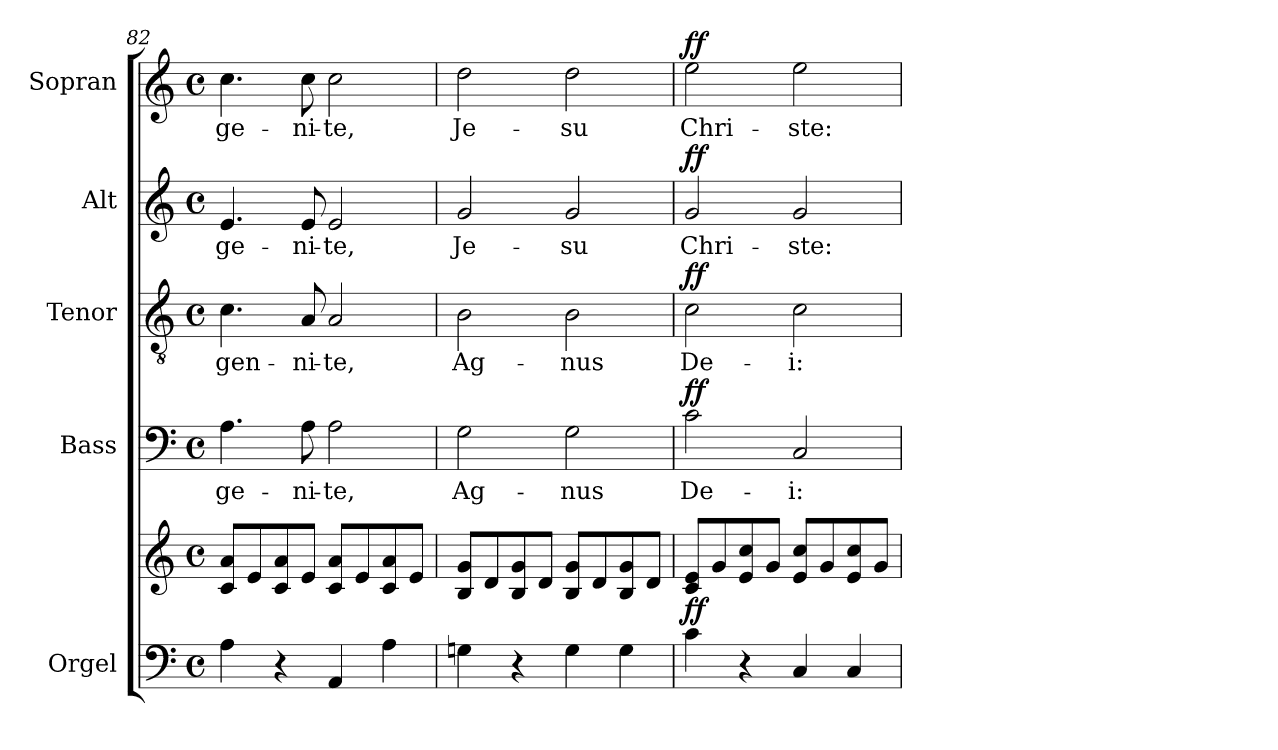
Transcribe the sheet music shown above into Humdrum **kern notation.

**kern	**kern	**dynam	**kern	**text	**dynam	**kern	**text	**dynam	**kern	**text	**dynam	**kern	**text	**dynam
*part5	*part5	*part5	*part4	*part4	*part4	*part3	*part3	*part3	*part2	*part2	*part2	*part1	*part1	*part1
*staff6	*staff5	*staff5/6	*staff4	*staff4	*staff4	*staff3	*staff3	*staff3	*staff2	*staff2	*staff2	*staff1	*staff1	*staff1
*I"Orgel	*	*	*I"Bass	*	*	*I"Tenor	*	*	*I"Alt	*	*	*I"Sopran	*	*
*I'Org.	*	*	*I'B.	*	*	*I'T.	*	*	*I'A.	*	*	*I'S.	*	*
*clefF4	*clefG2	*	*clefF4	*	*	*clefGv2	*	*	*clefG2	*	*	*clefG2	*	*
*k[]	*k[]	*	*k[]	*	*	*k[]	*	*	*k[]	*	*	*k[]	*	*
*C:	*C:	*	*C:	*	*	*C:	*	*	*C:	*	*	*C:	*	*
*M4/4	*M4/4	*	*M4/4	*	*	*M4/4	*	*	*M4/4	*	*	*M4/4	*	*
*met(c)	*met(c)	*	*met(c)	*	*	*met(c)	*	*	*met(c)	*	*	*met(c)	*	*
=82	=82	=82	=82	=82	=82	=82	=82	=82	=82	=82	=82	=82	=82	=82
!	!	!	!	!LO:LY:b	!	!	!LO:LY:b	!	!	!LO:LY:b	!	!	!LO:LY:b	!
4A\	8c/ 8a/L	.	4.A\	-ge-	.	4.c\	-gen-	.	4.e/	-ge-	.	4.cc\	-ge-	.
.	8e/	.	.	.	.	.	.	.	.	.	.	.	.	.
4r	8c/ 8a/	.	.	.	.	.	.	.	.	.	.	.	.	.
!	!	!	!	!LO:LY:b	!	!	!LO:LY:b	!	!	!LO:LY:b	!	!	!LO:LY:b	!
.	8e/J	.	8A\	-ni-	.	8A/	-ni-	.	8e/	-ni-	.	8cc\	-ni-	.
!	!	!	!	!LO:LY:b	!	!	!LO:LY:b	!	!	!LO:LY:b	!	!	!LO:LY:b	!
4AA/	8c/ 8a/L	.	2A\	-te,	.	2A/	-te,	.	2e/	-te,	.	2cc\	-te,	.
.	8e/	.	.	.	.	.	.	.	.	.	.	.	.	.
4A\	8c/ 8a/	.	.	.	.	.	.	.	.	.	.	.	.	.
.	8e/J	.	.	.	.	.	.	.	.	.	.	.	.	.
=83	=83	=83	=83	=83	=83	=83	=83	=83	=83	=83	=83	=83	=83	=83
!	!	!	!	!LO:LY:b	!	!	!LO:LY:b	!	!	!LO:LY:b	!	!	!LO:LY:b	!
4Gn\	8B/ 8g/L	.	2G\	Ag-	.	2B\	Ag-	.	2g/	Je-	.	2dd\	Je-	.
.	8d/	.	.	.	.	.	.	.	.	.	.	.	.	.
4r	8B/ 8g/	.	.	.	.	.	.	.	.	.	.	.	.	.
.	8d/J	.	.	.	.	.	.	.	.	.	.	.	.	.
!	!	!	!	!LO:LY:b	!	!	!LO:LY:b	!	!	!LO:LY:b	!	!	!LO:LY:b	!
4G\	8B/ 8g/L	.	2G\	-nus	.	2B\	-nus	.	2g/	-su	.	2dd\	-su	.
.	8d/	.	.	.	.	.	.	.	.	.	.	.	.	.
4G\	8B/ 8g/	.	.	.	.	.	.	.	.	.	.	.	.	.
.	8d/J	.	.	.	.	.	.	.	.	.	.	.	.	.
!!LO:PB:g=z
=84	=84	=84	=84	=84	=84	=84	=84	=84	=84	=84	=84	=84	=84	=84
!	!	!LO:DY:b	!	!LO:LY:b	!LO:DY:a	!	!LO:LY:b	!LO:DY:a	!	!LO:LY:b	!LO:DY:a	!	!LO:LY:b	!LO:DY:a
4c\	8c/ 8e/L	ff	2c\	De-	ff	2c\	De-	ff	2g/	Chri-	ff	2ee\	Chri-	ff
.	8g/	.	.	.	.	.	.	.	.	.	.	.	.	.
4r	8e/ 8cc/	.	.	.	.	.	.	.	.	.	.	.	.	.
.	8g/J	.	.	.	.	.	.	.	.	.	.	.	.	.
!	!	!	!	!LO:LY:b	!	!	!LO:LY:b	!	!	!LO:LY:b	!	!	!LO:LY:b	!
4C/	8e/ 8cc/L	.	2C/	-i:	.	2c\	-i:	.	2g/	-ste:	.	2ee\	-ste:	.
.	8g/	.	.	.	.	.	.	.	.	.	.	.	.	.
4C/	8e/ 8cc/	.	.	.	.	.	.	.	.	.	.	.	.	.
.	8g/J	.	.	.	.	.	.	.	.	.	.	.	.	.
=	=	=	=	=	=	=	=	=	=	=	=	=	=	=
*-	*-	*-	*-	*-	*-	*-	*-	*-	*-	*-	*-	*-	*-	*-
